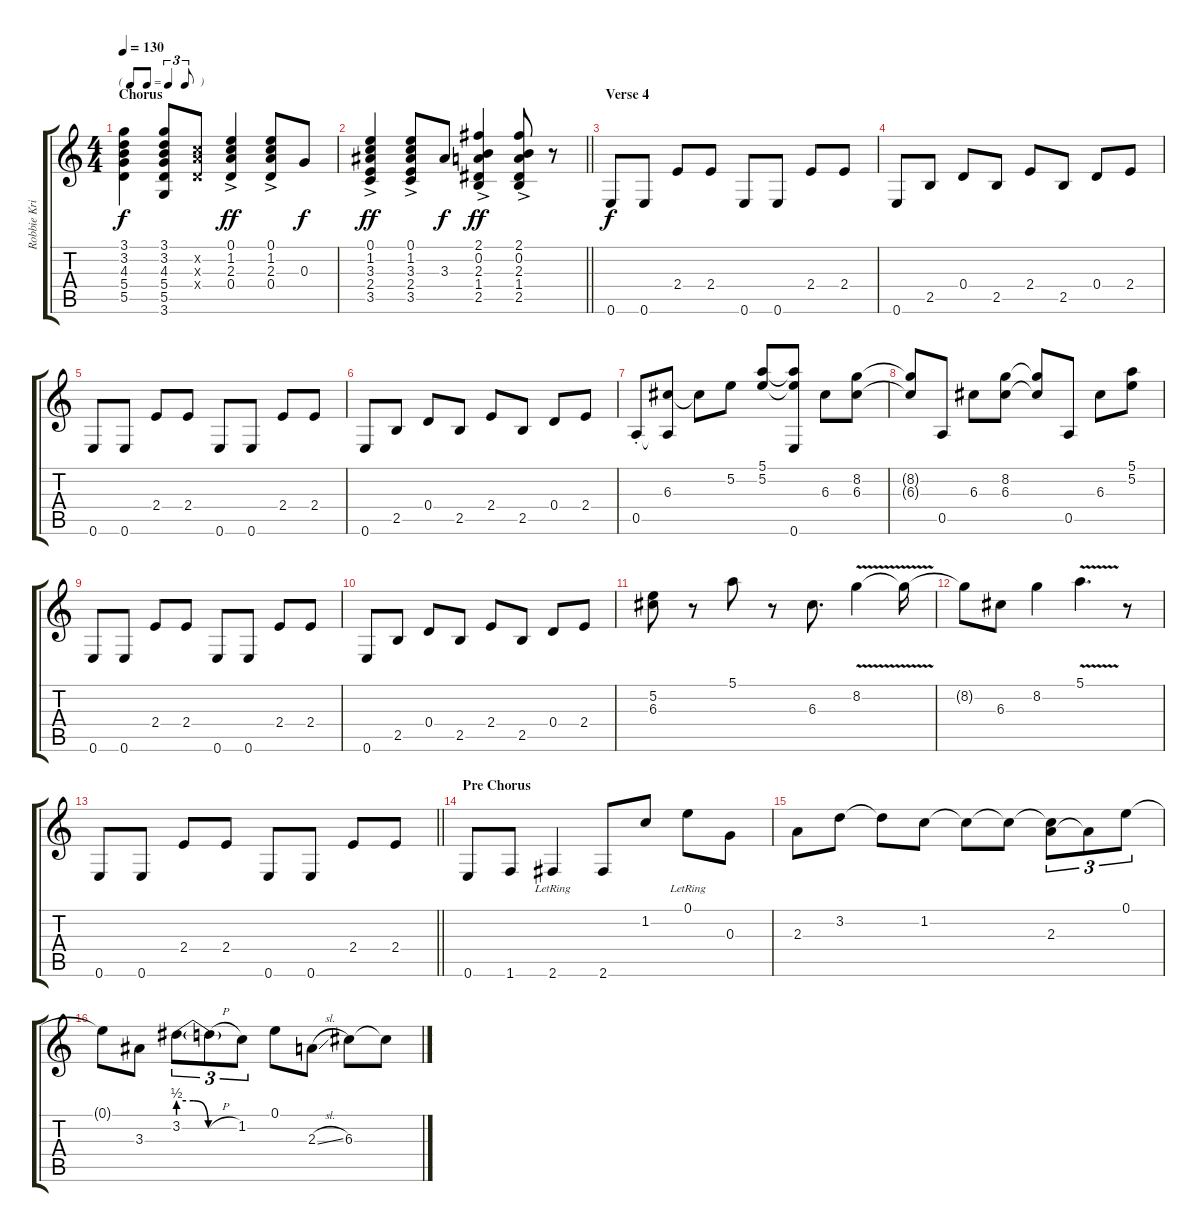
\track ("Robbie Krieger Distortion" "Robbie Kri") {instrument overdrivenguitar}
\staff {score tabs}
\tuning (E4 B3 G3 D3 A2 E2) {hide}
\ts (4 4)
\tf triplet8th
\section ("" "Chorus")
\tempo 130
\clef g2
\ks c
(3.1 3.2 4.3 5.4 5.5).4{dy f} (3.1 3.2 4.3 5.4 5.5 3.6).8 (1.2{x} 2.3{x} 0.4{x}).8 (0.1{ac} 1.2{ac} 2.3{ac} 0.4{ac}).4{dy ff} (0.1{ac} 1.2{ac} 2.3{ac} 0.4{ac}).8 0.3.8{dy f} |
\barLineRight lightlight
(0.1{ac} 1.2{ac} 3.3{ac} 2.4{ac} 3.5{ac}).4{dy ff} (0.1{ac} 1.2{ac} 3.3{ac} 2.4{ac} 3.5{ac}).8 3.3.8{dy f} (2.1{ac} 0.2{ac} 2.3{ac} 1.4{ac} 2.5{ac}).4{dy ff} (2.1{ac} 0.2{ac} 2.3{ac} 1.4{ac} 2.5{ac}).8 r.8 |
\section ("" "Verse 4")
0.6.8{dy f} 0.6.8 2.4.8 2.4.8 0.6.8 0.6.8 2.4.8 2.4.8 |
0.6.8 2.5.8 0.4.8 2.5.8 2.4.8 2.5.8 0.4.8 2.4.8 |
0.6.8 0.6.8 2.4.8 2.4.8 0.6.8 0.6.8 2.4.8 2.4.8 |
0.6.8 2.5.8 0.4.8 2.5.8 2.4.8 2.5.8 0.4.8 2.4.8 |
0.5{st}.8 (6.3 0.5{t}).8 6.3{t}.8 5.2.8 (5.1 5.2).8 (5.1{t} 5.2{t} 0.6).8 6.3.8 (8.2 6.3).8 |
(8.2{t} 6.3{t}).8 0.5.8 6.3.8 (8.2 6.3).8 (8.2{t} 6.3{t}).8 0.5.8 6.3.8 (5.1 5.2).8 |
0.6.8 0.6.8 2.4.8 2.4.8 0.6.8 0.6.8 2.4.8 2.4.8 |
0.6.8 2.5.8 0.4.8 2.5.8 2.4.8 2.5.8 0.4.8 2.4.8 |
(5.2 6.3).8 r.8 5.1.8 r.8 6.3.8{d} 8.2{v}.4 8.2{t}.16 |
8.2{t}.8 6.3.8 8.2.4 5.1{v}.4{d} r.8 |
\barLineRight lightlight
0.6.8 0.6.8 2.4.8 2.4.8 0.6.8 0.6.8 2.4.8 2.4.8 |
\section ("" "Pre Chorus")
0.6.8 1.6.8 2.6{lr}.4 2.6.8 1.2.8 0.1{lr}.8 0.3.8 |
2.3.8 3.2.8 3.2{t}.8 1.2.8 1.2{t}.8 1.2{t}.8 (1.2{t} 2.3).8{tu (3 2)} 2.3{t}.8{tu (3 2)} 0.1.8{tu (3 2)} |
0.1{t}.8 3.3.8 3.2{be (custom 0 2 15 2 30 0 60 0)}.8{tu (3 2)} 3.2{h t}.8{tu (3 2)} 1.2.8{tu (3 2)} 0.1.8 2.3{sl}.8 6.3.8 6.3{t}.8
